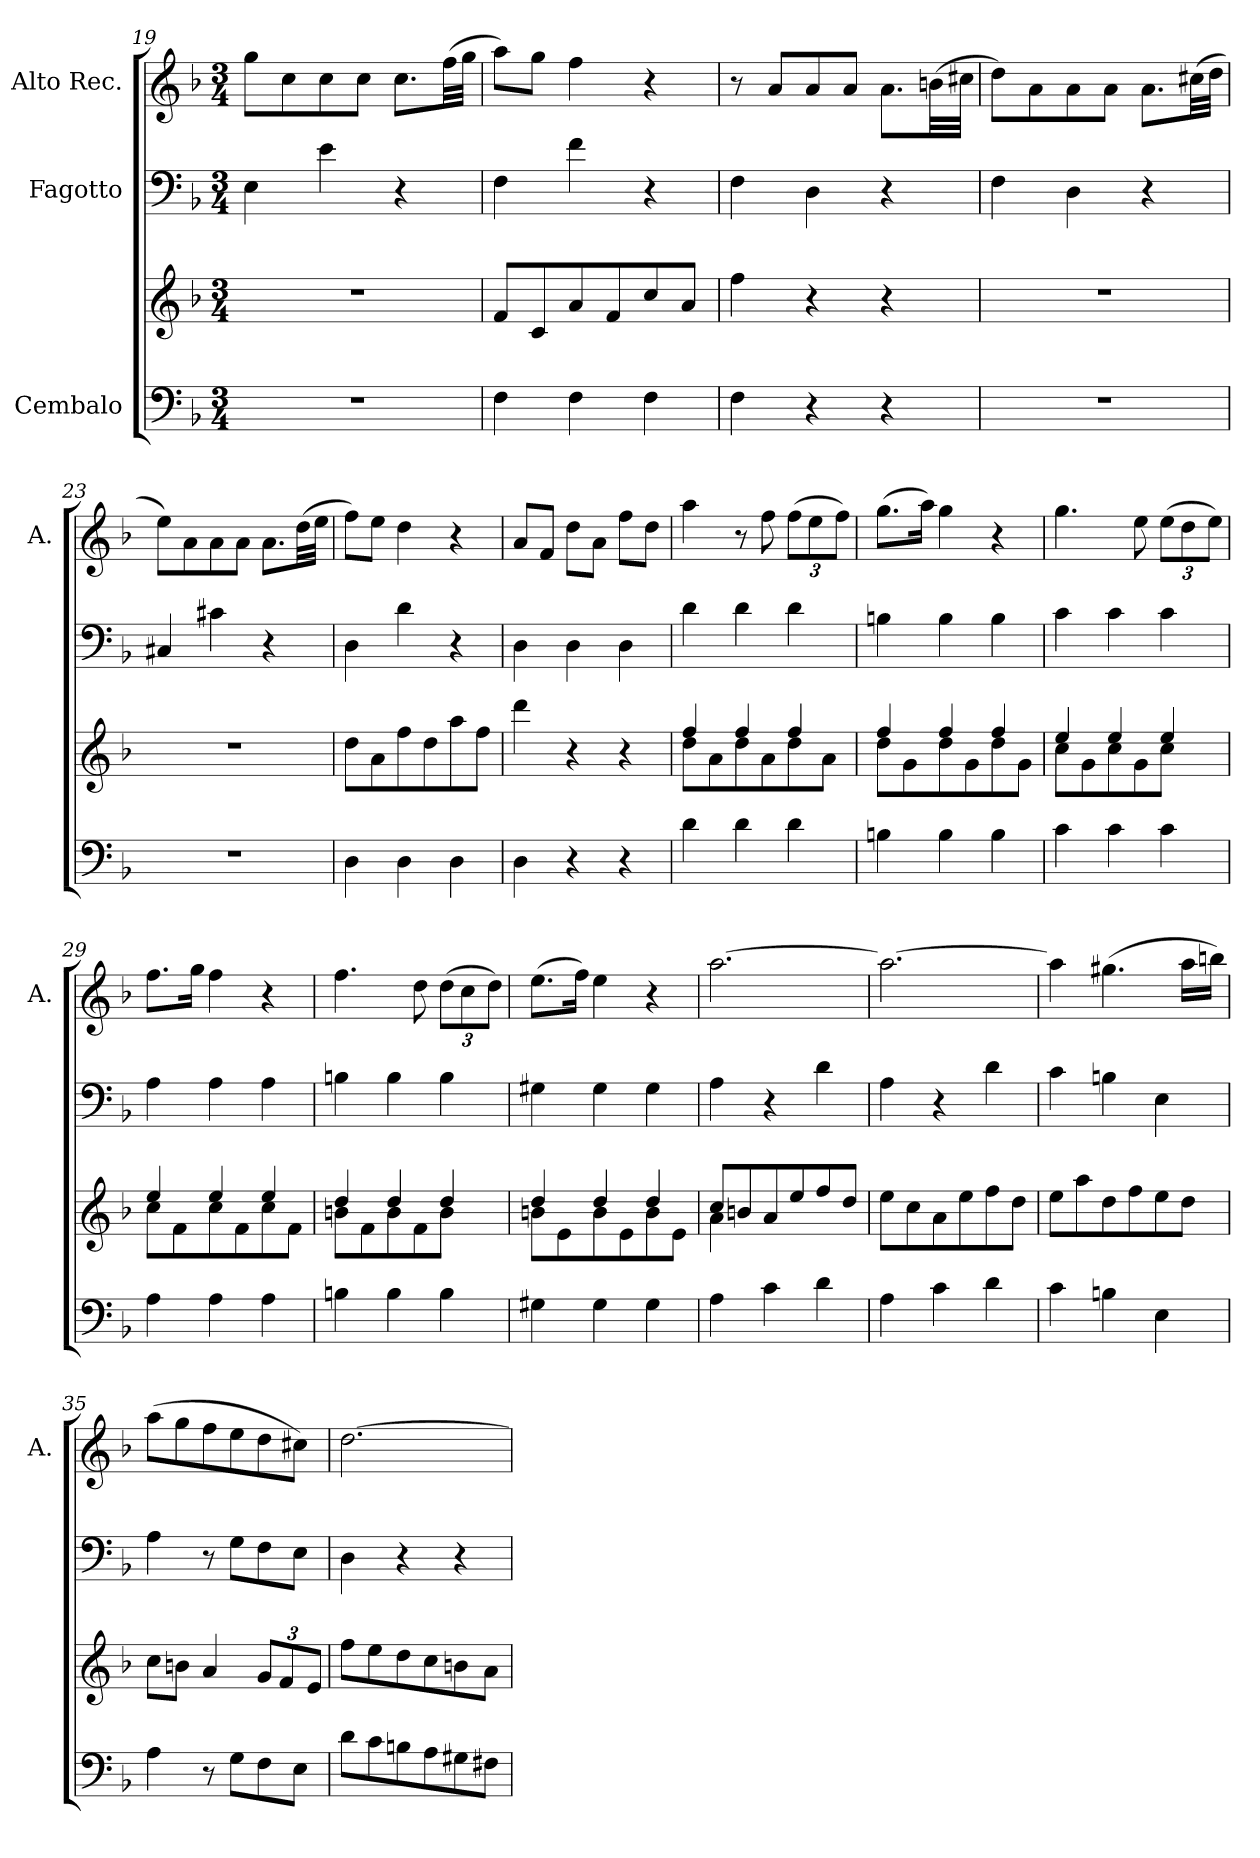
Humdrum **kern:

**kern	**kern	**kern	**kern
*part3	*part3	*part2	*part1
*staff4	*staff3	*staff2	*staff1
*I"Cembalo	*	*I"Fagotto	*I"Alto Rec.
*	*	*	*I'A.
*clefF4	*clefG2	*clefF4	*clefG2
*k[b-]	*k[b-]	*k[b-]	*k[b-]
*M3/4	*M3/4	*M3/4	*M3/4
=19	=19	=19	=19
2.r	2.r	4E\	8gg\L
.	.	.	8cc\
.	.	4e\	8cc\
.	.	.	8cc\J
.	.	4r	8.cc\L
.	.	.	(32ff\LL
.	.	.	32gg\JJJ
=20	=20	=20	=20
4F\	8f/L	4F\	8aa\L)
.	8c/	.	8gg\J
4F\	8a/	4f\	4ff\
.	8f/	.	.
4F\	8cc/	4r	4r
.	8a/J	.	.
=21	=21	=21	=21
4F\	4ff\	4F\	8r
.	.	.	8a/L
4r	4r	4D\	8a/
.	.	.	8a/J
4r	4r	4r	8.a\L
.	.	.	(32bn\LL
.	.	.	32cc#X\JJJ
=22	=22	=22	=22
2.r	2.r	4F\	8dd\L)
.	.	.	8a\
.	.	4D\	8a\
.	.	.	8a\J
.	.	4r	8.a\L
.	.	.	(32cc#X\LL
.	.	.	32dd\JJJ
!!LO:LB:g=z
=23	=23	=23	=23
2.r	2.r	4C#X/	8ee\L)
.	.	.	8a\
.	.	4c#X\	8a\
.	.	.	8a\J
.	.	4r	8.a\L
.	.	.	(32dd\LL
.	.	.	32ee\JJJ
=24	=24	=24	=24
4D\	8dd\L	4D\	8ff\L)
.	8a\	.	8ee\J
4D\	8ff\	4d\	4dd\
.	8dd\	.	.
4D\	8aa\	4r	4r
.	8ff\J	.	.
=25	=25	=25	=25
4D\	4ddd\	4D\	8a/L
.	.	.	8f/J
4r	4r	4D\	8dd\L
.	.	.	8a\J
4r	4r	4D\	8ff\L
.	.	.	8dd\J
=26	=26	=26	=26
*	*^	*	*
4d\	4ff/	8dd\L	4d\	4aa\
.	.	8a\	.	.
4d\	4ff/	8dd\	4d\	8r
.	.	8a\	.	8ff\
*	*	*	*	*Xbrackettup
4d\	4ff/	8dd\	4d\	(12ff\L
.	.	.	.	12ee\
.	.	8a\J	.	.
.	.	.	.	12ff\J)
=27	=27	=27	=27	=27
4Bn\	4ff/	8dd\L	4Bn\	(8.gg\L
.	.	8g\	.	.
.	.	.	.	16aa\Jk)
4B\	4ff/	8dd\	4B\	4gg\
.	.	8g\	.	.
4B\	4ff/	8dd\	4B\	4r
.	.	8g\J	.	.
=28	=28	=28	=28	=28
4c\	4ee/	8cc\L	4c\	4.gg\
.	.	8g\	.	.
4c\	4ee/	8cc\	4c\	.
.	.	8g\	.	8ee\
4c\	4ee/	8cc\J	4c\	(12ee\L
.	.	.	.	12dd\
.	.	8ryy	.	.
.	.	.	.	12ee\J)
=29	=29	=29	=29	=29
4A\	4ee/	8cc\L	4A\	8.ff\L
.	.	8f\	.	.
.	.	.	.	16gg\Jk
4A\	4ee/	8cc\	4A\	4ff\
.	.	8f\	.	.
4A\	4ee/	8cc\	4A\	4r
.	.	8f\J	.	.
!!LO:PB:g=z
=30	=30	=30	=30	=30
4Bn\	4dd/	8bn\L	4Bn\	4.ff\
.	.	8f\	.	.
4B\	4dd/	8b\	4B\	.
.	.	8f\	.	8dd\
4B\	4dd/	8b\J	4B\	(12dd\L
.	.	.	.	12cc\
.	.	8ryy	.	.
.	.	.	.	12dd\J)
=31	=31	=31	=31	=31
4G#X\	4dd/	8bn\L	4G#X\	(8.ee\L
.	.	8e\	.	.
.	.	.	.	16ff\Jk)
4G#\	4dd/	8b\	4G#\	4ee\
.	.	8e\	.	.
4G#\	4dd/	8b\	4G#\	4r
.	.	8e\J	.	.
=32	=32	=32	=32	=32
4A\	8cc/L	4a\	4A\	[2.aa\
.	8bn/	.	.	.
4c\	8a/	2ryy	4r	.
.	8ee/	.	.	.
4d\	8ff/	.	4d\	.
.	8dd/J	.	.	.
*	*v	*v	*	*
=33	=33	=33	=33
4A\	8ee\L	4A\	2.aa\_
.	8cc\	.	.
4c\	8a\	4r	.
.	8ee\	.	.
4d\	8ff\	4d\	.
.	8dd\J	.	.
=34	=34	=34	=34
4c\	8ee\L	4c\	4aa\]
.	8aa\	.	.
4Bn\	8dd\	4Bn\	(4.gg#X\
.	8ff\	.	.
4E\	8ee\	4E\	.
.	8dd\J	.	16aa\LL
.	.	.	16bbn\JJ)
=35	=35	=35	=35
4A\	8cc\L	4A\	(8aa\L
.	8bn\J	.	8gg\
8r	4a/	8r	8ff\
8G\L	.	8G\L	8ee\
*	*Xbrackettup	*	*
8F\	12g/L	8F\	8dd\
.	12f/	.	.
8E\J	.	8E\J	8cc#X\J)
.	12e/J	.	.
!!LO:LB:g=z
=36	=36	=36	=36
8d\L	8ff\L	4D\	[2.dd\
8c\	8ee\	.	.
8Bn\	8dd\	4r	.
8A\	8cc\	.	.
8G#X\	8bn\	4r	.
8F#X\J	8a\J	.	.
=	=	=	=
*-	*-	*-	*-
